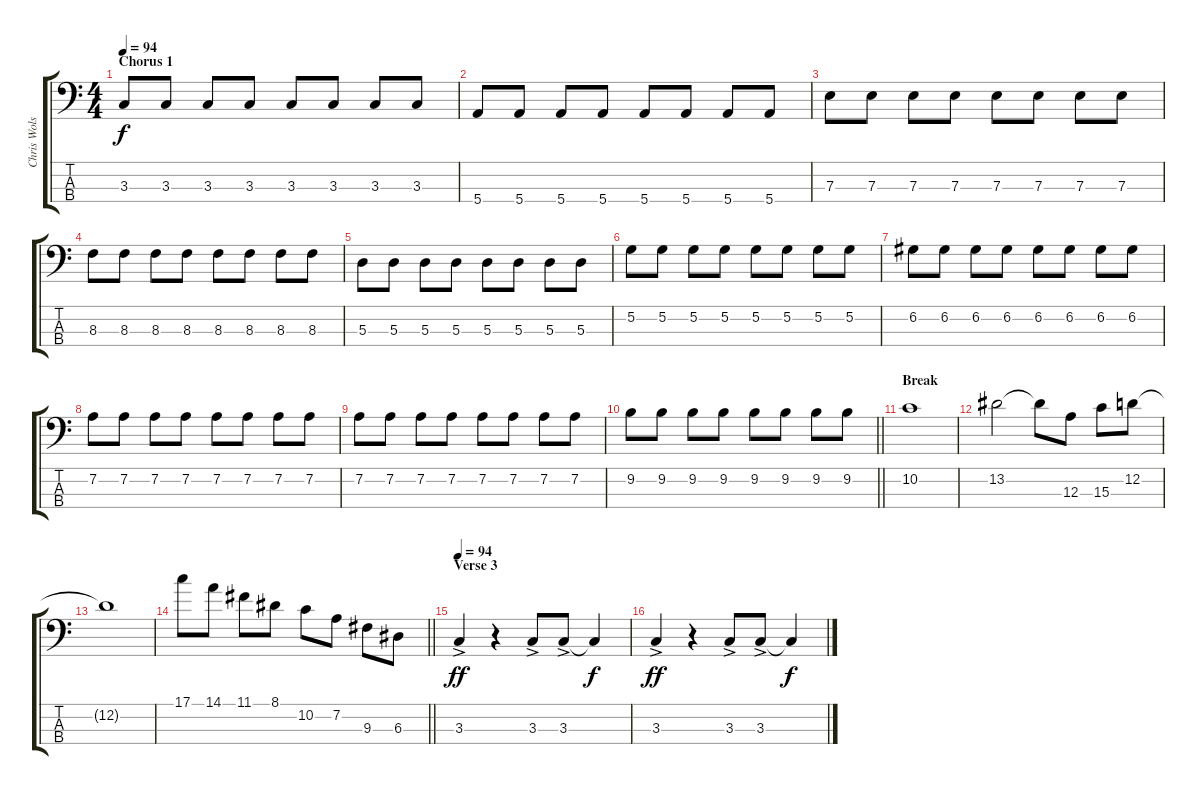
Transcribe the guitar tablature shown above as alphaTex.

\track ("Chris Wolstenholme - Electric Bass" "Chris Wols") {instrument electricbassfinger}
\staff {score tabs}
\tuning (G2 D2 A1 E1) {hide}
\ts (4 4)
\section ("" "Chorus 1")
\tempo 94
\clef f4
\ks c
3.3.8{dy f} 3.3.8 3.3.8 3.3.8 3.3.8 3.3.8 3.3.8 3.3.8 |
5.4.8 5.4.8 5.4.8 5.4.8 5.4.8 5.4.8 5.4.8 5.4.8 |
7.3.8 7.3.8 7.3.8 7.3.8 7.3.8 7.3.8 7.3.8 7.3.8 |
8.3.8 8.3.8 8.3.8 8.3.8 8.3.8 8.3.8 8.3.8 8.3.8 |
5.3.8 5.3.8 5.3.8 5.3.8 5.3.8 5.3.8 5.3.8 5.3.8 |
5.2.8 5.2.8 5.2.8 5.2.8 5.2.8 5.2.8 5.2.8 5.2.8 |
6.2.8 6.2.8 6.2.8 6.2.8 6.2.8 6.2.8 6.2.8 6.2.8 |
7.2.8 7.2.8 7.2.8 7.2.8 7.2.8 7.2.8 7.2.8 7.2.8 |
7.2.8 7.2.8 7.2.8 7.2.8 7.2.8 7.2.8 7.2.8 7.2.8 |
\barLineRight lightlight
9.2.8 9.2.8 9.2.8 9.2.8 9.2.8 9.2.8 9.2.8 9.2.8 |
\section ("" "Break")
10.2.1 |
13.2.2 13.2{t}.8 12.3.8 15.3.8 12.2.8 |
12.2{t}.1 |
\barLineRight lightlight
17.1.8 14.1.8 11.1.8 8.1.8 10.2.8 7.2.8 9.3.8 6.3.8 |
\section ("" "Verse 3")
\tempo 94
3.3{ac}.4{dy ff} r.4 3.3{ac}.8 3.3{ac}.8 3.3{t}.4{dy f} |
3.3{ac}.4{dy ff} r.4 3.3{ac}.8 3.3{ac}.8 3.3{t}.4{dy f}
